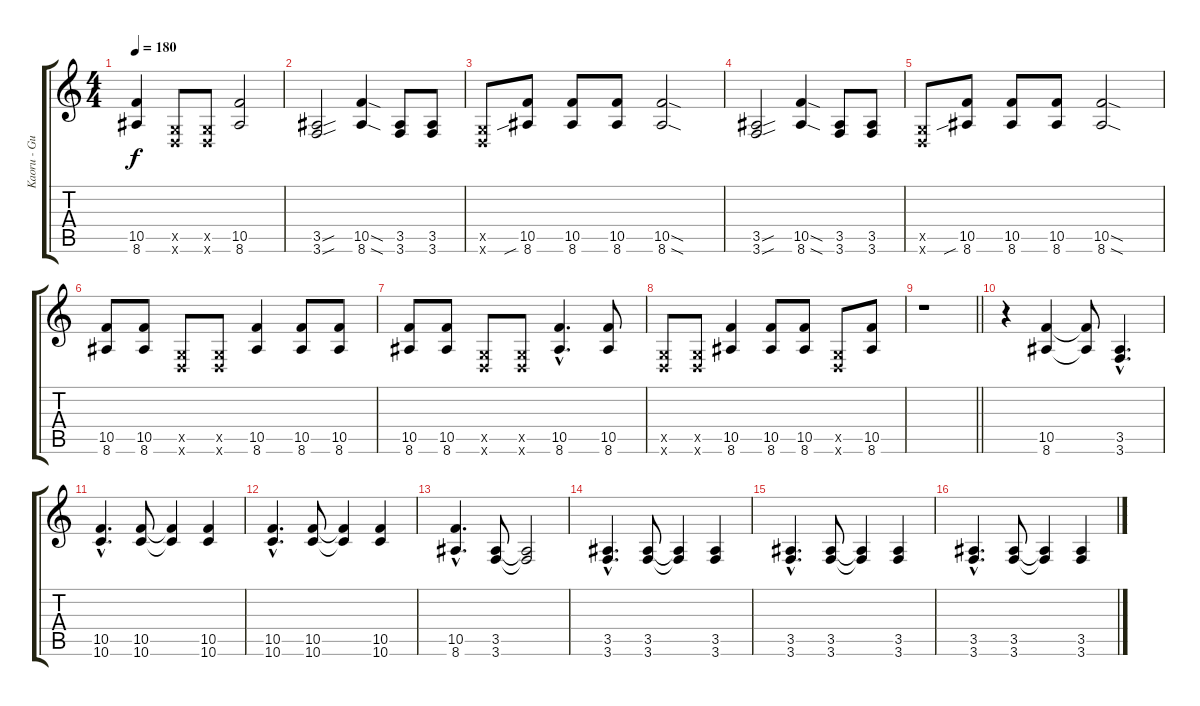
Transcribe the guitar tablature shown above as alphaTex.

\track ("Kaoru - Guitar 2" "Kaoru - Gu") {instrument overdrivenguitar}
\staff {score tabs}
\tuning (D4 A3 F3 C3 G2 D2) {hide}
\ts (4 4)
\tempo 180
\clef g2
\ks c
(10.5 8.6).4{dy f} (0.5{x} 0.6{x}).8 (0.5{x} 0.6{x}).8 (10.5 8.6).2 |
(3.5{sou} 3.6{sou}).2 (10.5{sod} 8.6{sod}).4 (3.5 3.6).8 (3.5 3.6).8 |
(0.5{x} 0.6{x}).8 (10.5 8.6{sib}).8 (10.5 8.6).8 (10.5 8.6).8 (10.5{sod} 8.6{sod}).2 |
(3.5{sou} 3.6{sou}).2 (10.5{sod} 8.6{sod}).4 (3.5 3.6).8 (3.5 3.6).8 |
(0.5{x} 0.6{x}).8 (10.5 8.6{sib}).8 (10.5 8.6).8 (10.5 8.6).8 (10.5{sod} 8.6{sod}).2 |
(10.5 8.6).8 (10.5 8.6).8 (0.5{x} 0.6{x}).8 (0.5{x} 0.6{x}).8 (10.5 8.6).4 (10.5 8.6).8 (10.5 8.6).8 |
(10.5 8.6).8 (10.5 8.6).8 (0.5{x} 0.6{x}).8 (0.5{x} 0.6{x}).8 (10.5{hac} 8.6{hac}).4{d} (10.5 8.6).8 |
(0.5{x} 0.6{x}).8 (0.5{x} 0.6{x}).8 (10.5 8.6).4 (10.5 8.6).8 (10.5 8.6).8 (0.5{x} 0.6{x}).8 (10.5 8.6).8 |
\barLineRight lightlight
r.1 |
r.4 (10.5 8.6).4 (10.5{t} 8.6{t}).8 (3.5{hac} 3.6{hac}).4{d} |
(10.5{hac} 10.6{hac}).4{d} (10.5 10.6).8 (10.5{t} 10.6{t}).4 (10.5 10.6).4 |
(10.5{hac} 10.6{hac}).4{d} (10.5 10.6).8 (10.5{t} 10.6{t}).4 (10.5 10.6).4 |
(10.5{hac} 8.6{hac}).4{d} (3.5 3.6).8 (3.5{t} 3.6{t}).2 |
(3.5{hac} 3.6{hac}).4{d} (3.5 3.6).8 (3.5{t} 3.6{t}).4 (3.5 3.6).4 |
(3.5{hac} 3.6{hac}).4{d} (3.5 3.6).8 (3.5{t} 3.6{t}).4 (3.5 3.6).4 |
(3.5{hac} 3.6{hac}).4{d} (3.5 3.6).8 (3.5{t} 3.6{t}).4 (3.5 3.6).4
